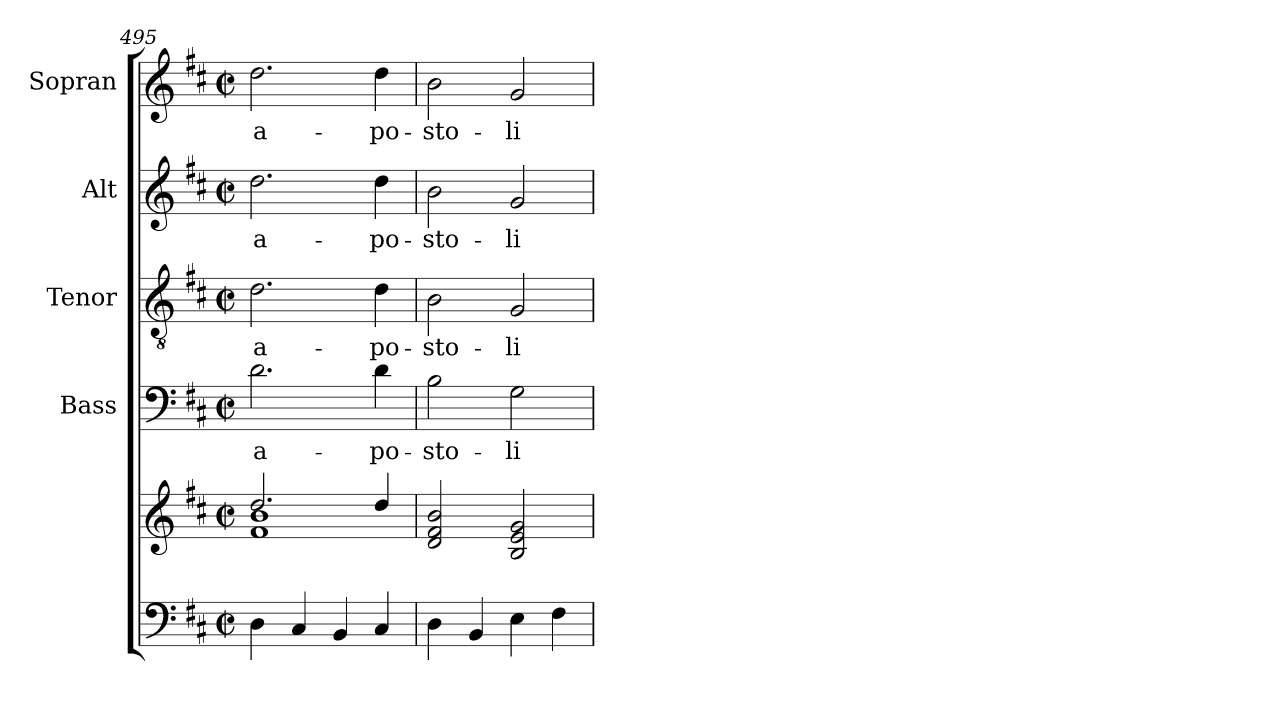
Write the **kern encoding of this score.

**kern	**kern	**kern	**text	**kern	**text	**kern	**text	**kern	**text
*part5	*part5	*part4	*part4	*part3	*part3	*part2	*part2	*part1	*part1
*staff6	*staff5	*staff4	*staff4	*staff3	*staff3	*staff2	*staff2	*staff1	*staff1
*	*	*I"Bass	*	*I"Tenor	*	*I"Alt	*	*I"Sopran	*
*	*	*I'B.	*	*I'T.	*	*I'A.	*	*I'S.	*
*clefF4	*clefG2	*clefF4	*	*clefGv2	*	*clefG2	*	*clefG2	*
*k[f#c#]	*k[f#c#]	*k[f#c#]	*	*k[f#c#]	*	*k[f#c#]	*	*k[f#c#]	*
*D:	*D:	*D:	*	*D:	*	*D:	*	*D:	*
*M2/2	*M2/2	*M2/2	*	*M2/2	*	*M2/2	*	*M2/2	*
*met(c|)	*met(c|)	*met(c|)	*	*met(c|)	*	*met(c|)	*	*met(c|)	*
=495	=495	=495	=495	=495	=495	=495	=495	=495	=495
*	*^	*	*	*	*	*	*	*	*
!	!	!	!	!LO:LY:b	!	!LO:LY:b	!	!LO:LY:b	!	!LO:LY:b
4D\	2.dd/	1f# 1b	2.d\	a-	2.d\	a-	2.dd\	a-	2.dd\	a-
4C#/	.	.	.	.	.	.	.	.	.	.
4BB/	.	.	.	.	.	.	.	.	.	.
!	!	!	!	!LO:LY:b	!	!LO:LY:b	!	!LO:LY:b	!	!LO:LY:b
4C#/	4dd/	.	4d\	-po-	4d\	-po-	4dd\	-po-	4dd\	-po-
*	*v	*v	*	*	*	*	*	*	*	*
=496	=496	=496	=496	=496	=496	=496	=496	=496	=496
!	!	!	!LO:LY:b	!	!LO:LY:b	!	!LO:LY:b	!	!LO:LY:b
4D\	2d/ 2f#/ 2b/	2B\	-sto-	2B\	-sto-	2b\	-sto-	2b\	-sto-
4BB/	.	.	.	.	.	.	.	.	.
!	!	!	!LO:LY:b	!	!LO:LY:b	!	!LO:LY:b	!	!LO:LY:b
4E\	2B/ 2e/ 2g/	2G\	-li-	2G/	-li-	2g/	-li-	2g/	-li-
4F#\	.	.	.	.	.	.	.	.	.
=	=	=	=	=	=	=	=	=	=
*-	*-	*-	*-	*-	*-	*-	*-	*-	*-
